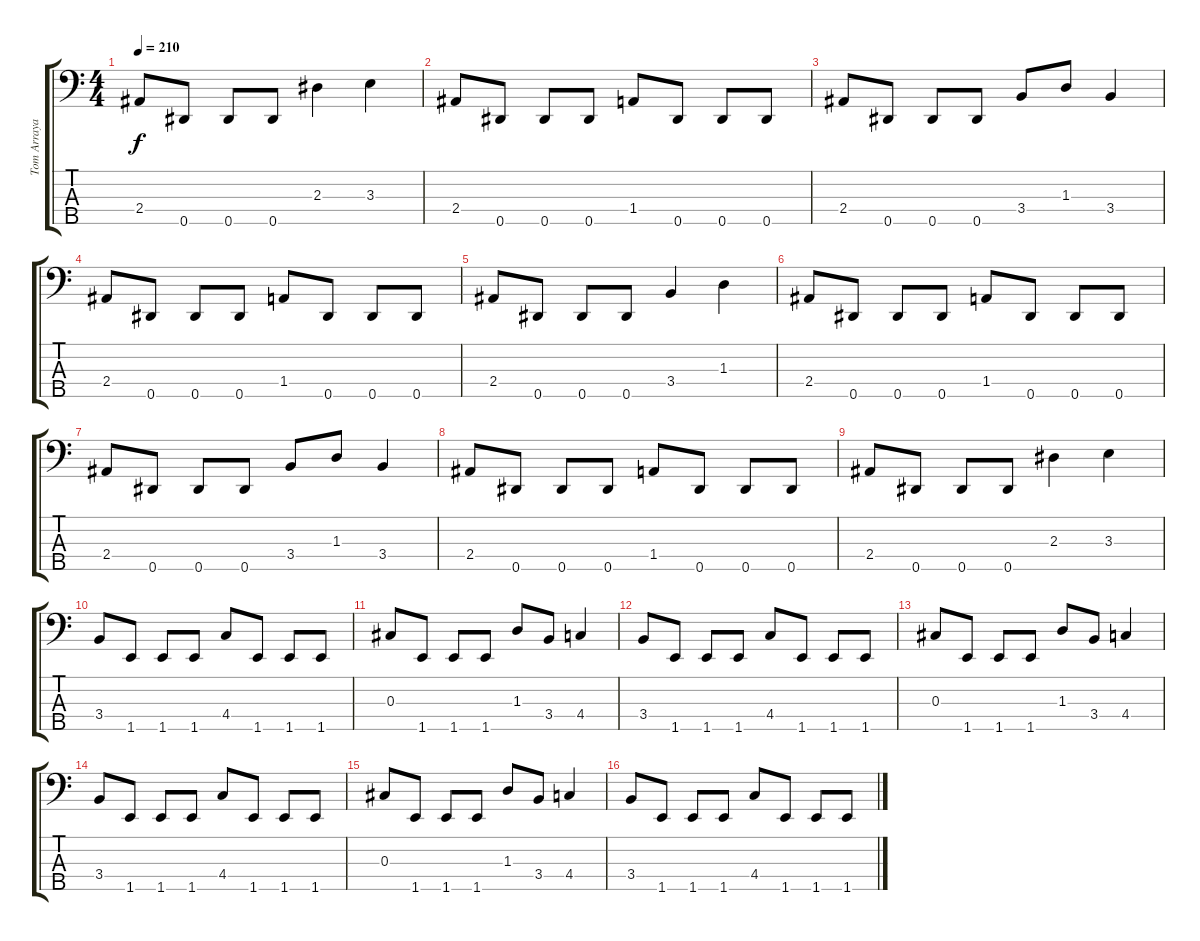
\track ("Tom Arraya" "Tom Arraya") {instrument electricbasspick}
\staff {score tabs}
\tuning (B2 Gb2 Db2 Ab1 Eb1) {hide}
\ts (4 4)
\tempo 210
\clef f4
\ks c
2.4.8{dy f} 0.5.8 0.5.8 0.5.8 2.3.4 3.3.4 |
2.4.8 0.5.8 0.5.8 0.5.8 1.4.8 0.5.8 0.5.8 0.5.8 |
2.4.8 0.5.8 0.5.8 0.5.8 3.4.8 1.3.8 3.4.4 |
2.4.8 0.5.8 0.5.8 0.5.8 1.4.8 0.5.8 0.5.8 0.5.8 |
2.4.8 0.5.8 0.5.8 0.5.8 3.4.4 1.3.4 |
2.4.8 0.5.8 0.5.8 0.5.8 1.4.8 0.5.8 0.5.8 0.5.8 |
2.4.8 0.5.8 0.5.8 0.5.8 3.4.8 1.3.8 3.4.4 |
2.4.8 0.5.8 0.5.8 0.5.8 1.4.8 0.5.8 0.5.8 0.5.8 |
2.4.8 0.5.8 0.5.8 0.5.8 2.3.4 3.3.4 |
3.4.8 1.5.8 1.5.8 1.5.8 4.4.8 1.5.8 1.5.8 1.5.8 |
0.3.8 1.5.8 1.5.8 1.5.8 1.3.8 3.4.8 4.4.4 |
3.4.8 1.5.8 1.5.8 1.5.8 4.4.8 1.5.8 1.5.8 1.5.8 |
0.3.8 1.5.8 1.5.8 1.5.8 1.3.8 3.4.8 4.4.4 |
3.4.8 1.5.8 1.5.8 1.5.8 4.4.8 1.5.8 1.5.8 1.5.8 |
0.3.8 1.5.8 1.5.8 1.5.8 1.3.8 3.4.8 4.4.4 |
3.4.8 1.5.8 1.5.8 1.5.8 4.4.8 1.5.8 1.5.8 1.5.8
